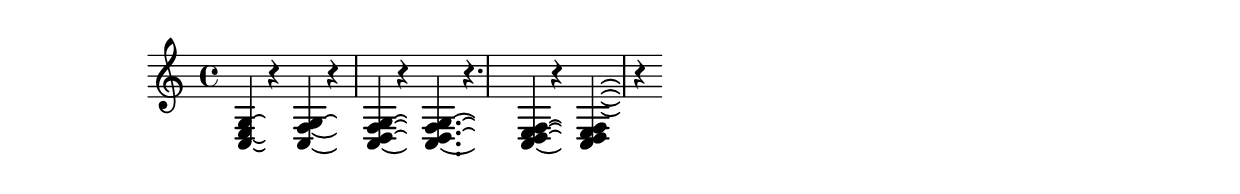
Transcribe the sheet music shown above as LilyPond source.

\version "2.10.12"

\header { texidoc = "
l.v. ties should avoid dots and staff lines, similar to normal ties.  They have fixed size. Their formatting can be tuned with
@code{tie-configuration}
" }

\paper {
  ragged-right = ##t
}

\relative {
  <c e g>\laissezVibrer r4
  <c f g>\laissezVibrer r
  <c d f g>\laissezVibrer r
  <c d f g>4.\laissezVibrer r

  <c d e f>4\laissezVibrer r
  \override LaissezVibrerTieColumn #'tie-configuration
  = #'((-7 . -1)
       (-5 . -1)
       (-3 . 1)
       (-1 . 1))
  <c d e f>4\laissezVibrer r
}

